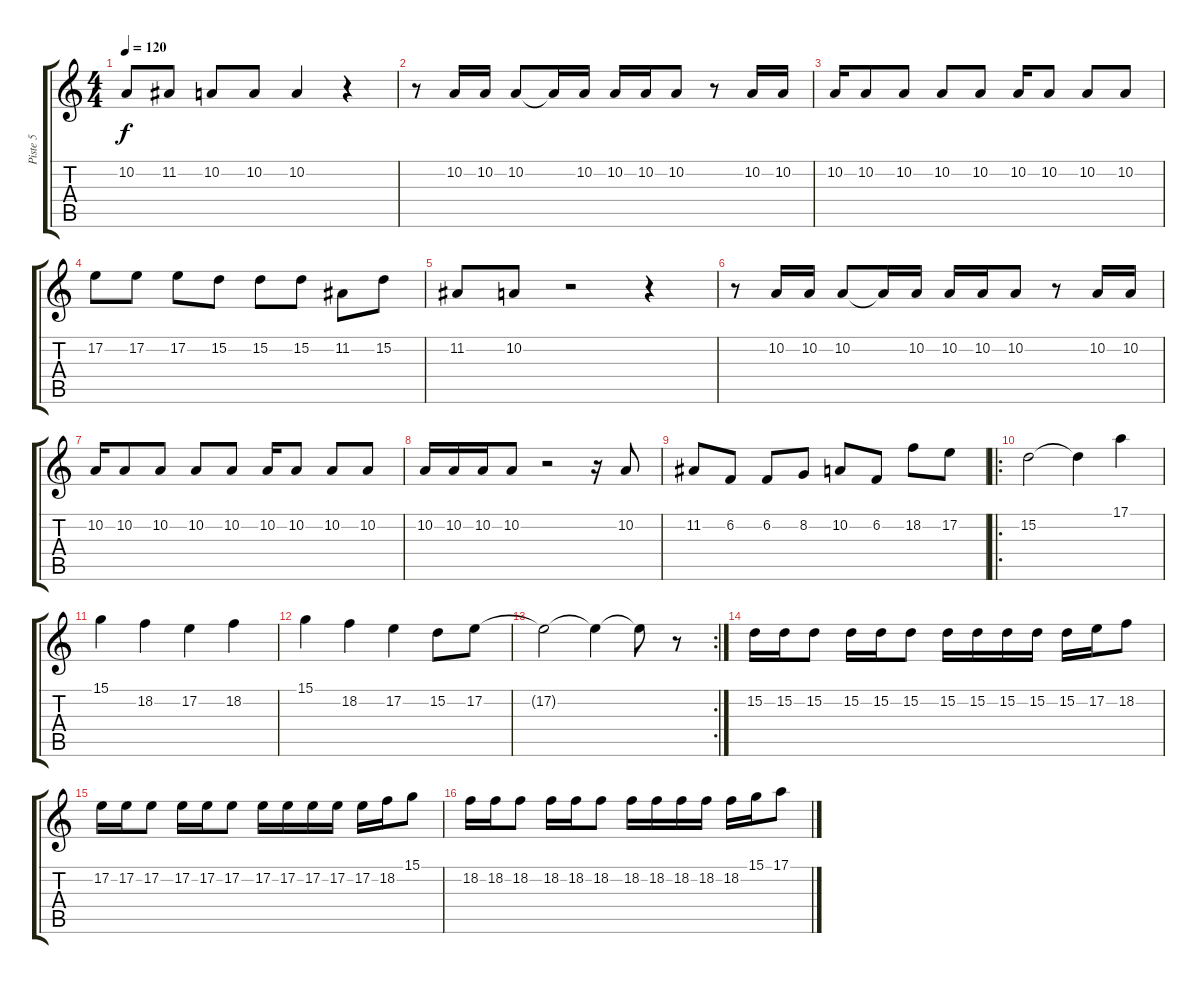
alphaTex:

\track ("Piste 5" "Piste 5") {instrument violin}
\staff {score tabs}
\tuning (E4 B3 G3 D3 A2 E2) {hide}
\ts (4 4)
\tempo 120
\clef g2
\ks c
10.2.8{dy f} 11.2.8 10.2.8 10.2.8 10.2.4 r.4 |
r.8 10.2.16 10.2.16 10.2.8 10.2{t}.16 10.2.16 10.2.16 10.2.16 10.2.8 r.8 10.2.16 10.2.16 |
10.2.16 10.2.8 10.2.8 10.2.8 10.2.8 10.2.16 10.2.8 10.2.8 10.2.8 |
17.2.8 17.2.8 17.2.8 15.2.8 15.2.8 15.2.8 11.2.8 15.2.8 |
11.2.8 10.2.8 r.2 r.4 |
r.8 10.2.16 10.2.16 10.2.8 10.2{t}.16 10.2.16 10.2.16 10.2.16 10.2.8 r.8 10.2.16 10.2.16 |
10.2.16 10.2.8 10.2.8 10.2.8 10.2.8 10.2.16 10.2.8 10.2.8 10.2.8 |
10.2.16 10.2.16 10.2.16 10.2.8 r.2 r.16 10.2.8 |
11.2.8 6.2.8 6.2.8 8.2.8 10.2.8 6.2.8 18.2.8 17.2.8 |
\ro
15.2.2 15.2{t}.4 17.1.4 |
15.1.4 18.2.4 17.2.4 18.2.4 |
15.1.4 18.2.4 17.2.4 15.2.8 17.2.8 |
\rc 2
17.2{t}.2 17.2{t}.4 17.2{t}.8 r.8 |
15.2.16 15.2.16 15.2.8 15.2.16 15.2.16 15.2.8 15.2.16 15.2.16 15.2.16 15.2.16 15.2.16 17.2.16 18.2.8 |
17.2.16 17.2.16 17.2.8 17.2.16 17.2.16 17.2.8 17.2.16 17.2.16 17.2.16 17.2.16 17.2.16 18.2.16 15.1.8 |
18.2.16 18.2.16 18.2.8 18.2.16 18.2.16 18.2.8 18.2.16 18.2.16 18.2.16 18.2.16 18.2.16 15.1.16 17.1.8
